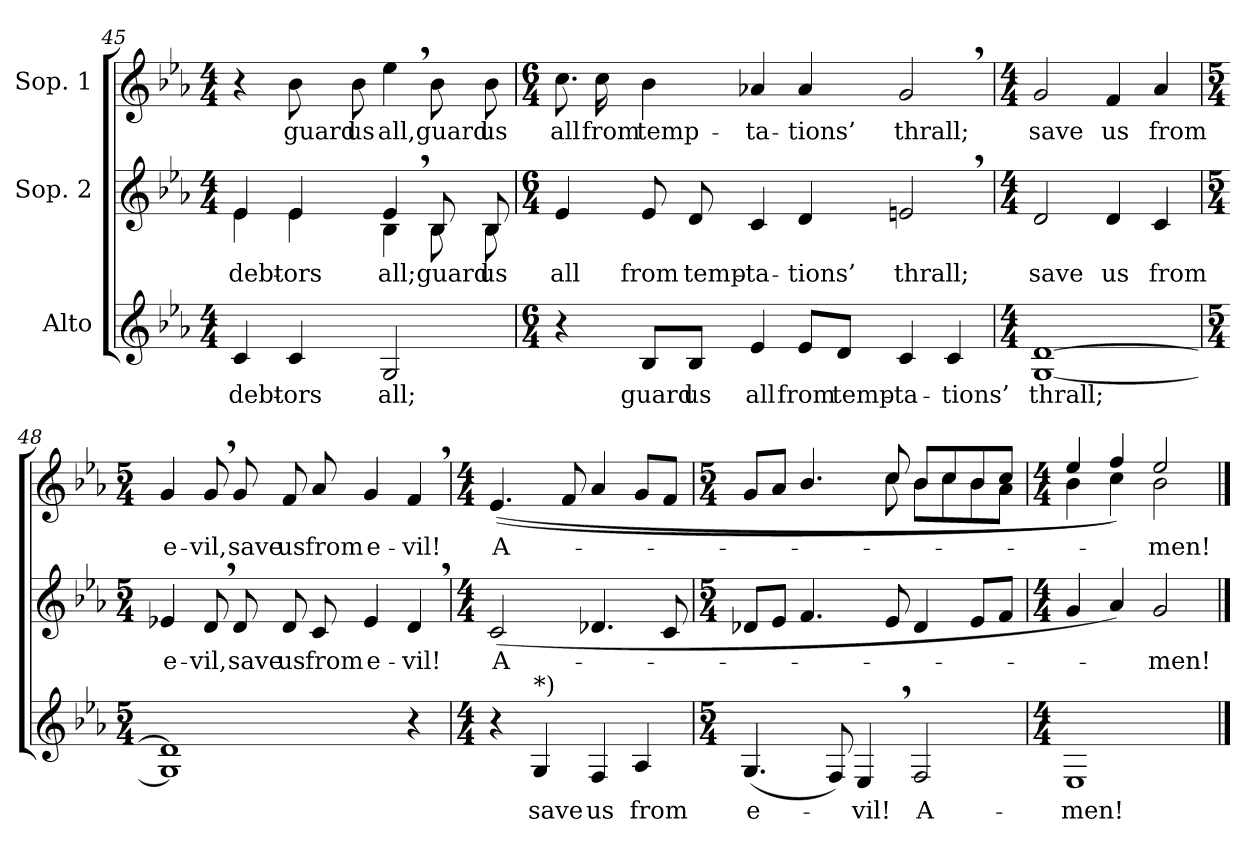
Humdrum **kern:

**kern	**text	**kern	**text	**kern	**text
*part3	*part3	*part2	*part2	*part1	*part1
*staff3	*staff3	*staff2	*staff2	*staff1	*staff1
*I"Alto	*	*I"Sop. 2	*	*I"Sop. 1	*
*clefG2	*	*clefG2	*	*clefG2	*
*k[b-e-a-]	*	*k[b-e-a-]	*	*k[b-e-a-]	*
*E-:	*	*E-:	*	*E-:	*
*M4/4	*	*M4/4	*	*M4/4	*
=45	=45	=45	=45	=45	=45
!	!LO:LY:b	!	!	!	!
!	!	!	!LO:LY:b	!	!
*	*	*^	*	*	*
4c/	debt-	4e-/	4e-\	debt-	4r	.
!	!LO:LY:b	!	!	!	!	!
!	!	!	!	!LO:LY:b	!	!
!	!	!	!	!	!	!LO:LY:b
4c/	-ors	4e-/	4e-\	-ors	8b-\	guard
!	!	!	!	!	!	!LO:LY:b
.	.	.	.	.	8b-\	us
!	!LO:LY:b	!	!	!	!	!
!	!	!	!	!LO:LY:b	!	!
!	!	!	!	!	!	!LO:LY:b
2G/	all;	4e-,>/	4B-\	all;	4ee-,>\	all,
!	!	!	!	!LO:LY:b	!	!
!	!	!	!	!	!	!LO:LY:b
.	.	8B-/	8B-\	guard	8b-\	guard
!	!	!	!	!LO:LY:b	!	!
!	!	!	!	!	!	!LO:LY:b
.	.	8B-/	8B-\	us	8b-\	us
*	*	*v	*v	*	*	*
!!LO:LB:g=z
=46	=46	=46	=46	=46	=46
*M6/4	*	*M6/4	*	*M6/4	*
*	*	*^	*	*	*
!	!	!	!	!LO:LY:b	!	!
*	*	*v	*v	*	*	*
*	*	*^	*	*	*
!	!	!	!	!	!	!LO:LY:b
*	*	*v	*v	*	*	*
4r	.	4e-/	all	8.cc\	all
!	!	!	!	!	!LO:LY:b
.	.	.	.	16cc\	from
!	!LO:LY:b	!	!	!	!
!	!	!	!LO:LY:b	!	!
!	!	!	!	!	!LO:LY:b
8B-/L	guard	8e-/	from	4b-\	temp-
!	!LO:LY:b	!	!	!	!
!	!	!	!LO:LY:b	!	!
8B-/J	us	8d/	temp-	.	.
!	!LO:LY:b	!	!	!	!
!	!	!	!LO:LY:b	!	!
!	!	!	!	!	!LO:LY:b
4e-/	all	4c/	-ta-	4a-X/	-ta-
!	!LO:LY:b	!	!	!	!
!	!	!	!LO:LY:b	!	!
!	!	!	!	!	!LO:LY:b
8e-/L	from	4d/	-tions’	4a-/	-tions’
!	!LO:LY:b	!	!	!	!
8d/J	temp-	.	.	.	.
!	!LO:LY:b	!	!	!	!
!	!	!	!LO:LY:b	!	!
!	!	!	!	!	!LO:LY:b
4c/	-ta-	2en,>/	thrall;	2g,>/	thrall;
!	!LO:LY:b	!	!	!	!
4c/	-tions’	.	.	.	.
=47	=47	=47	=47	=47	=47
*M4/4	*	*M4/4	*	*M4/4	*
!	!LO:LY:b	!	!	!	!
*^	*	*	*	*	*
!	!	!	!	!LO:LY:b	!	!
!	!	!	!	!	!	!LO:LY:b
[>1d	[<1G	thrall;	2d/	save	2g/	save
!	!	!	!	!LO:LY:b	!	!
!	!	!	!	!	!	!LO:LY:b
.	.	.	4d/	us	4f/	us
!	!	!	!	!LO:LY:b	!	!
!	!	!	!	!	!	!LO:LY:b
.	.	.	4c/	from	4a-/	from
!!LO:LB:g=z
=48	=48	=48	=48	=48	=48	=48
*M5/4	*	*	*M5/4	*	*M5/4	*
!	!	!	!	!LO:LY:b	!	!
!	!	!	!	!	!	!LO:LY:b
1d]	1G]	.	4e-X/	e-	4g/	e-
!	!	!	!	!LO:LY:b	!	!
!	!	!	!	!	!	!LO:LY:b
.	.	.	8d,>/	-vil,	8g,>/	-vil,
!	!	!	!	!LO:LY:b	!	!
!	!	!	!	!	!	!LO:LY:b
.	.	.	8d/	save	8g/	save
!	!	!	!	!LO:LY:b	!	!
!	!	!	!	!	!	!LO:LY:b
.	.	.	8d/	us	8f/	us
!	!	!	!	!LO:LY:b	!	!
!	!	!	!	!	!	!LO:LY:b
.	.	.	8c/	from	8a-/	from
!	!	!	!	!LO:LY:b	!	!
!	!	!	!	!	!	!LO:LY:b
.	.	.	4e-/	e-	4g/	e-
!	!	!	!	!LO:LY:b	!	!
!	!	!	!	!	!	!LO:LY:b
4r	4ryy	.	4d,>/	-vil!	4f,>/	-vil!
*v	*v	*	*	*	*	*
=49	=49	=49	=49	=49	=49
*M4/4	*	*M4/4	*	*M4/4	*
*^	*	*	*	*	*
!	!	!	!	!LO:LY:b	!	!
*v	*v	*	*	*	*	*
*^	*	*	*	*	*
!	!	!	!	!	!	!LO:LY:b
*v	*v	*	*	*	*	*
4r	.	(<2c/	A-	((<4.e-/	A-
!LO:TX:a:t=*)	!	!	!	!	!
!	!LO:LY:b	!	!	!	!
4G/	save	.	.	.	.
.	.	.	.	8f/	.
!	!LO:LY:b	!	!	!	!
4F/	us	4.d-X/	.	4a-/	.
!	!LO:LY:b	!	!	!	!
4A-/	from	.	.	8g/L	.
.	.	8c/	.	8f/J	.
=50	=50	=50	=50	=50	=50
*M5/4	*	*M5/4	*	*M5/4	*
!	!LO:LY:b	!	!	!	!
*	*	*	*	*^	*
(<4.G/	e-	8d-X/L	.	8g/L	4ryy	.
.	.	8e-/J	.	8a-/J	.	.
.	.	4.f/	.	4.b-/	4.ryy	.
8F/)	.	.	.	.	.	.
!	!LO:LY:b	!	!	!	!	!
4E-,>/	-vil!	.	.	.	.	.
.	.	8e-/	.	8cc/	8cc\	.
!	!LO:LY:b	!	!	!	!	!
2F/	A-	4d-/	.	8b-/L	8b-\L	.
.	.	.	.	8cc/	8cc\	.
.	.	8e-/L	.	8b-/	8b-\	.
.	.	8f/J	.	8cc/J	8a-\J	.
=51	=51	=51	=51	=51	=51	=51
*M4/4	*	*M4/4	*	*M4/4	*	*
!	!LO:LY:b	!	!	!	!	!
1E-	-men!	4g/	.	4ee-/	4b-\	.
.	.	4a-/)	.	4ff/)	4cc\)	.
!	!	!	!LO:LY:b	!	!	!
!	!	!	!	!	!	!LO:LY:b
.	.	2g/	-men!	2ee-/	2b-\	-men!
*	*	*	*	*v	*v	*
==	==	==	==	==	==
*-	*-	*-	*-	*-	*-
